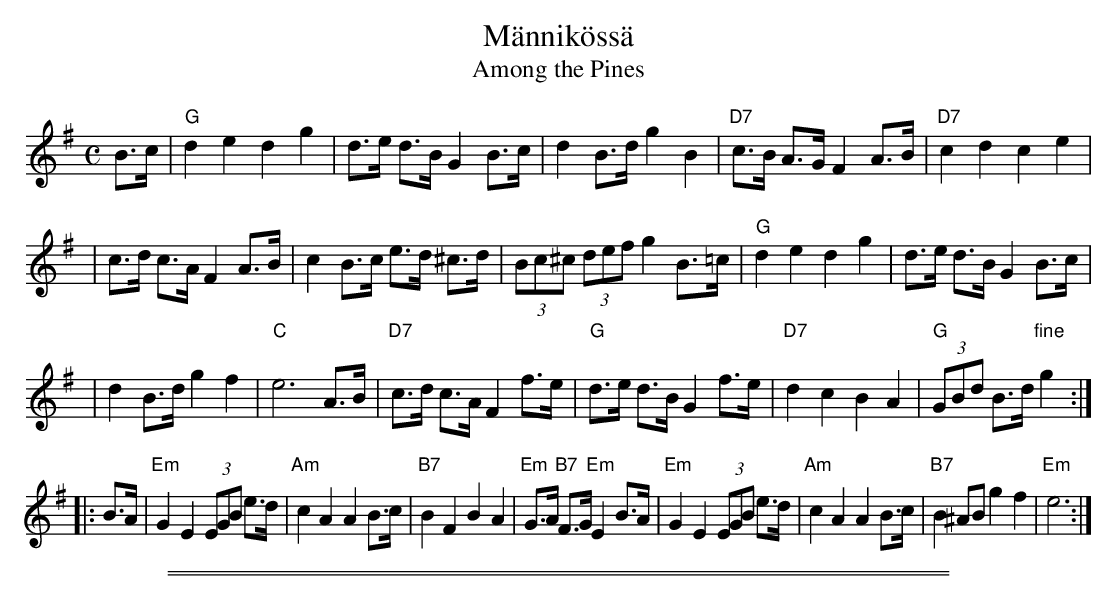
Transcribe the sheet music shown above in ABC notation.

X:1
T: M\"annik\"oss\"a
T: Among the Pines
M: C
L: 1/8
K: G
   B>c \
| "G"d2 e2 d2 g2 | d>e d>B G2 B>c | d2 B>d g2 B2 | "D7"c>B A>G F2 A>B | "D7"c2 d2 c2 e2 |
| c>d c>A F2 A>B | c2 B>c e>d ^c>d | (3Bc^c (3def g2 B>=c | "G"d2 e2 d2 g2 | d>e d>B G2 B>c |
| d2 B>d g2 f2 | "C"e6 A>B | "D7"c>d c>A F2 f>e | "G"d>e d>B G2 f>e | "D7"d2 c2 B2 A2 | "G"(3GBd B>d "fine"g2 :|
|: B>A \
| "Em"G2 E2 (3EGB e>d | "Am"c2 A2 A2 B>c | "B7"B2 F2 B2 A2 | "Em"G>A "B7"F>G "Em"E2 B>A \
| "Em"G2 E2 (3EGB e>d | "Am"c2 A2 A2 B>c | "B7"B2 ^AB g2 f2 | "Em"e6 :|
